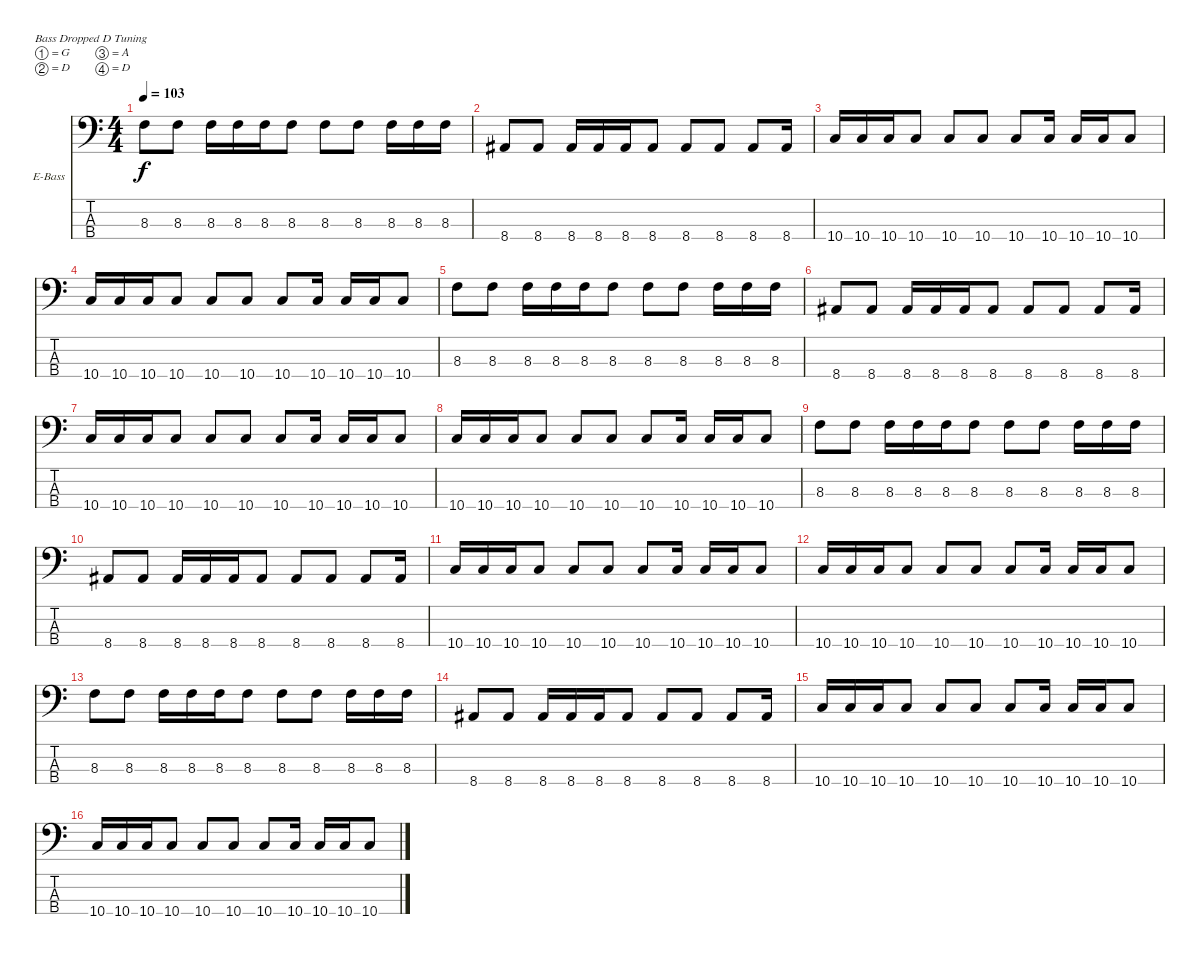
\defaultSystemsLayout 4
\bracketExtendMode nobrackets
\firstSystemTrackNameOrientation horizontal
\otherSystemsTrackNameOrientation horizontal
\track ("Jeff Ament (Drop D)" "E-Bass") {instrument electricbassfinger}
\staff {score tabs}
\tuning (G2 D2 A1 D1)
\ts (4 4)
\tempo 103
\clef f4
\ks c
8.3.8{dy f} 8.3.8 8.3.16 8.3.16 8.3.16 8.3.8 8.3.8 8.3.8 8.3.16 8.3.16 8.3.16 |
8.4.8 8.4.8 8.4.16 8.4.16 8.4.16 8.4.8 8.4.8 8.4.8 8.4.8 8.4.16 |
10.4.16 10.4.16 10.4.16 10.4.8 10.4.8 10.4.8 10.4.8 10.4.16 10.4.16 10.4.16 10.4.8 |
10.4.16 10.4.16 10.4.16 10.4.8 10.4.8 10.4.8 10.4.8 10.4.16 10.4.16 10.4.16 10.4.8 |
8.3.8 8.3.8 8.3.16 8.3.16 8.3.16 8.3.8 8.3.8 8.3.8 8.3.16 8.3.16 8.3.16 |
8.4.8 8.4.8 8.4.16 8.4.16 8.4.16 8.4.8 8.4.8 8.4.8 8.4.8 8.4.16 |
10.4.16 10.4.16 10.4.16 10.4.8 10.4.8 10.4.8 10.4.8 10.4.16 10.4.16 10.4.16 10.4.8 |
10.4.16 10.4.16 10.4.16 10.4.8 10.4.8 10.4.8 10.4.8 10.4.16 10.4.16 10.4.16 10.4.8 |
8.3.8 8.3.8 8.3.16 8.3.16 8.3.16 8.3.8 8.3.8 8.3.8 8.3.16 8.3.16 8.3.16 |
8.4.8 8.4.8 8.4.16 8.4.16 8.4.16 8.4.8 8.4.8 8.4.8 8.4.8 8.4.16 |
10.4.16 10.4.16 10.4.16 10.4.8 10.4.8 10.4.8 10.4.8 10.4.16 10.4.16 10.4.16 10.4.8 |
10.4.16 10.4.16 10.4.16 10.4.8 10.4.8 10.4.8 10.4.8 10.4.16 10.4.16 10.4.16 10.4.8 |
8.3.8 8.3.8 8.3.16 8.3.16 8.3.16 8.3.8 8.3.8 8.3.8 8.3.16 8.3.16 8.3.16 |
8.4.8 8.4.8 8.4.16 8.4.16 8.4.16 8.4.8 8.4.8 8.4.8 8.4.8 8.4.16 |
10.4.16 10.4.16 10.4.16 10.4.8 10.4.8 10.4.8 10.4.8 10.4.16 10.4.16 10.4.16 10.4.8 |
10.4.16 10.4.16 10.4.16 10.4.8 10.4.8 10.4.8 10.4.8 10.4.16 10.4.16 10.4.16 10.4.8
